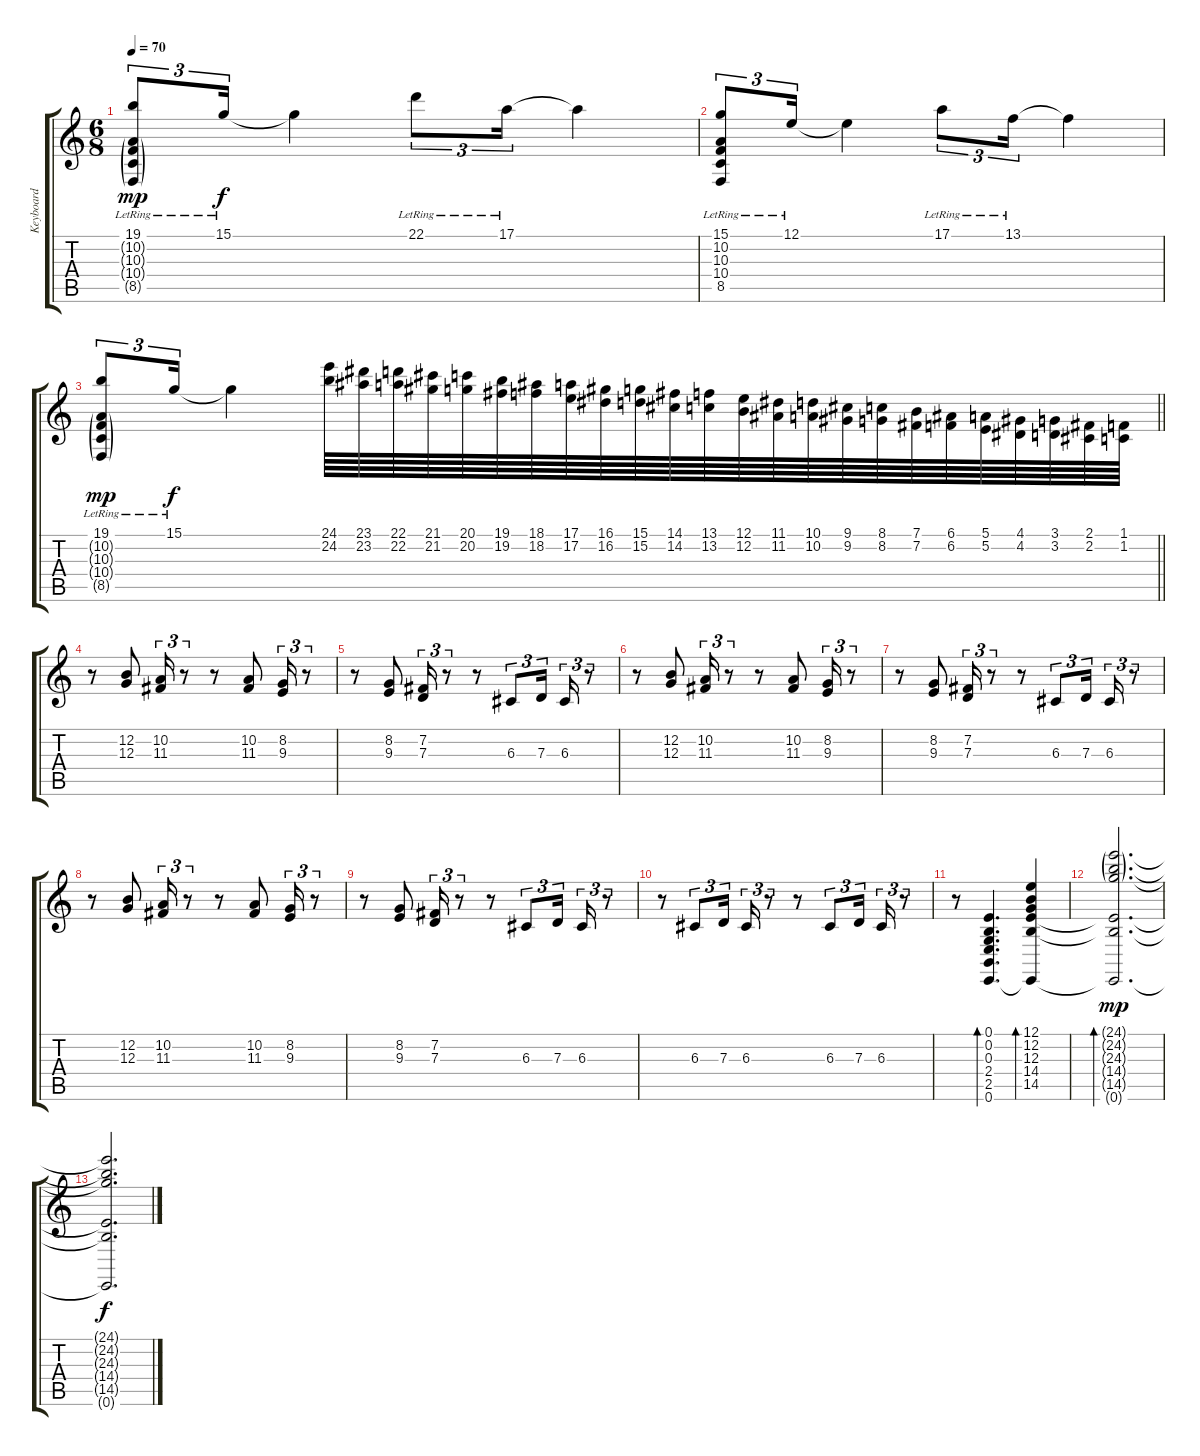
\track ("Keyboard" "Keyboard") {instrument electricpiano1}
\staff {score tabs}
\tuning (E4 B3 G3 D3 A2 E2) {hide}
\ts (6 8)
\tempo 70
\clef g2
\ks c
(19.1{lr} 10.2{g lr} 10.3{g lr} 10.4{g lr} 8.5{g lr}).8{tu (3 2) dy mp} 15.1{lr}.16{tu (3 2) dy f} 15.1{t}.4 22.1{lr}.8{tu (3 2)} 17.1{lr}.16{tu (3 2)} 17.1{t}.4 |
(15.1{lr} 10.2{lr} 10.3{lr} 10.4{lr} 8.5{lr}).8{tu (3 2)} 12.1{lr}.16{tu (3 2)} 12.1{t}.4 17.1{lr}.8{tu (3 2)} 13.1{lr}.16{tu (3 2)} 13.1{t}.4 |
\barLineRight lightlight
(19.1{lr} 10.2{g lr} 10.3{g lr} 10.4{g lr} 8.5{g lr}).8{tu (3 2) dy mp} 15.1{lr}.16{tu (3 2) dy f} 15.1{t}.4 (24.1 24.2).64 (23.1 23.2).64 (22.1 22.2).64 (21.1 21.2).64 (20.1 20.2).64 (19.1 19.2).64 (18.1 18.2).64 (17.1 17.2).64 (16.1 16.2).64 (15.1 15.2).64 (14.1 14.2).64 (13.1 13.2).64 (12.1 12.2).64 (11.1 11.2).64 (10.1 10.2).64 (9.1 9.2).64 (8.1 8.2).64 (7.1 7.2).64 (6.1 6.2).64 (5.1 5.2).64 (4.1 4.2).64 (3.1 3.2).64 (2.1 2.2).64 (1.1 1.2).64 |
\section ("" "")
r.8{balance 0} (12.2 12.3).8 (10.2 11.3).16{tu (3 2)} r.8{tu (3 2)} r.8 (10.2 11.3).8 (8.2 9.3).16{tu (3 2)} r.8{tu (3 2)} |
r.8 (8.2 9.3).8 (7.2 7.3).16{tu (3 2)} r.8{tu (3 2)} r.8 6.3.8{tu (3 2)} 7.3.16{tu (3 2)} 6.3.16{tu (3 2)} r.8{tu (3 2)} |
r.8 (12.2 12.3).8 (10.2 11.3).16{tu (3 2)} r.8{tu (3 2)} r.8 (10.2 11.3).8 (8.2 9.3).16{tu (3 2)} r.8{tu (3 2)} |
r.8 (8.2 9.3).8 (7.2 7.3).16{tu (3 2)} r.8{tu (3 2)} r.8 6.3.8{tu (3 2)} 7.3.16{tu (3 2)} 6.3.16{tu (3 2)} r.8{tu (3 2)} |
r.8 (12.2 12.3).8 (10.2 11.3).16{tu (3 2)} r.8{tu (3 2)} r.8 (10.2 11.3).8 (8.2 9.3).16{tu (3 2)} r.8{tu (3 2)} |
r.8 (8.2 9.3).8 (7.2 7.3).16{tu (3 2)} r.8{tu (3 2)} r.8 6.3.8{tu (3 2)} 7.3.16{tu (3 2)} 6.3.16{tu (3 2)} r.8{tu (3 2)} |
r.8 6.3.8{tu (3 2)} 7.3.16{tu (3 2)} 6.3.16{tu (3 2)} r.8{tu (3 2)} r.8 6.3.8{tu (3 2)} 7.3.16{tu (3 2)} 6.3.16{tu (3 2)} r.8{tu (3 2)} |
r.8 (0.1 0.2 0.3 2.4 2.5 0.6).4{d bd 240} (12.1 12.2 12.3 14.4 14.5 0.6{t}).4{bd 480} |
(24.1{g} 24.2{g} 24.3{g} 14.4{t} 14.5{t} 0.6{t}).2{d bd 240 dy mp} |
(24.1{t} 24.2{t} 24.3{t} 14.4{t} 14.5{t} 0.6{t}).2{d dy f}
